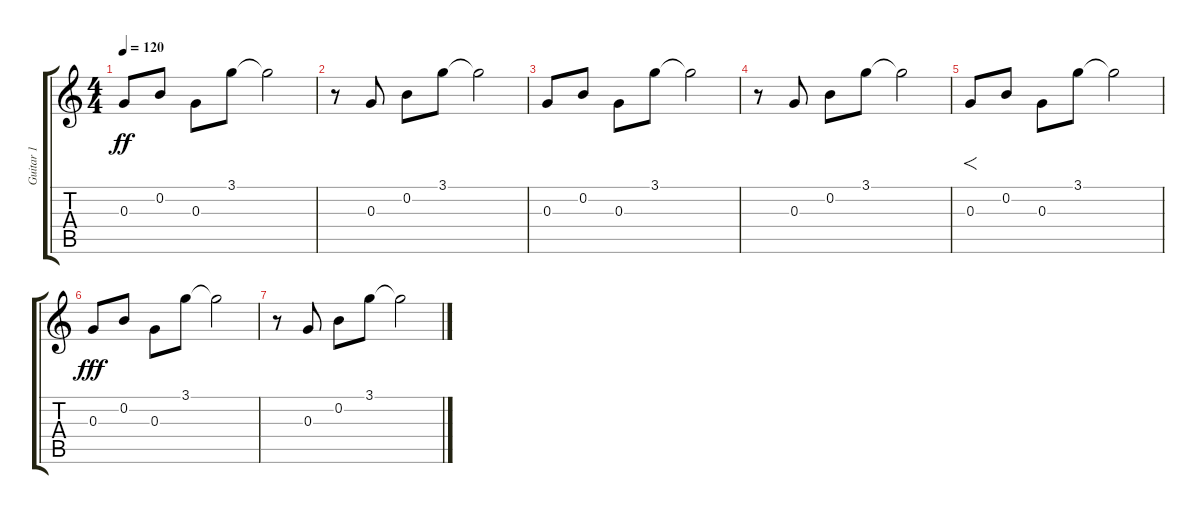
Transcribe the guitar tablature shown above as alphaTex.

\track ("Guitar 1" "Guitar 1") {instrument electricguitarclean}
\staff {score tabs}
\tuning (E4 B3 G3 D3 A2 E2) {hide}
\ts (4 4)
\tempo 120
\clef g2
\ks c
0.3.8{dy ff volume 10} 0.2.8 0.3.8 3.1.8 3.1{t}.2 |
r.8{volume 10} 0.3.8 0.2.8 3.1.8 3.1{t}.2 |
0.3.8 0.2.8 0.3.8 3.1.8 3.1{t}.2 |
r.8{volume 7} 0.3.8 0.2.8 3.1.8 3.1{t}.2 |
0.3.8{f} 0.2.8 0.3.8 3.1.8 3.1{t}.2 |
0.3.8{dy fff volume 5} 0.2.8 0.3.8 3.1.8 3.1{t}.2 |
r.8 0.3.8 0.2.8 3.1.8 3.1{t}.2
